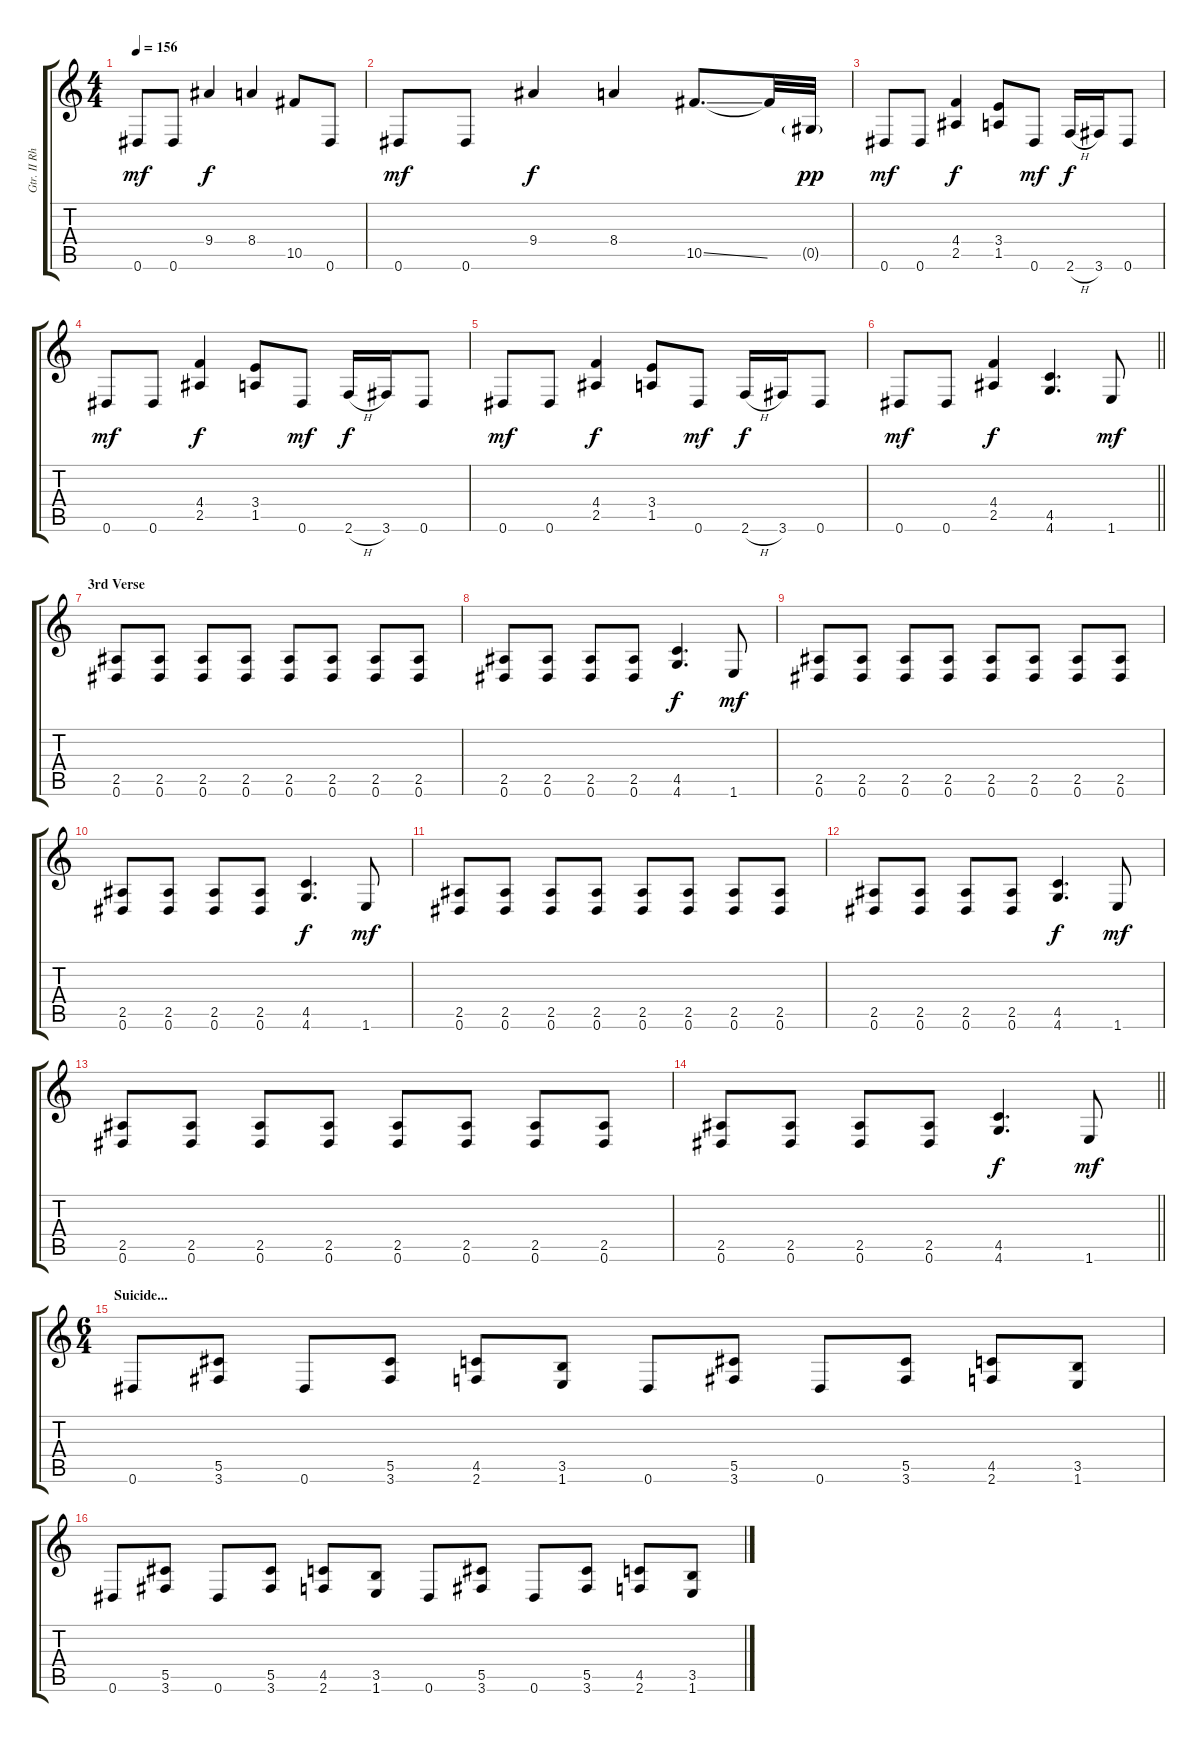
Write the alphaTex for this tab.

\track ("Gtr. II Rhytm" "Gtr. II Rh") {instrument overdrivenguitar}
\staff {score tabs}
\tuning (Eb4 Bb3 Gb3 Db3 Ab2 Eb2) {hide}
\ts (4 4)
\tempo 156
\clef g2
\ks c
0.6.8{dy mf} 0.6.8 9.4.4{dy f} 8.4.4 10.5.8 0.6.8 |
0.6.8{dy mf} 0.6.8 9.4.4{dy f} 8.4.4 10.5{ss}.8{d} 10.5{t}.32 0.5{g}.32{dy pp} |
0.6.8{dy mf} 0.6.8 (4.4 2.5).4{dy f} (3.4 1.5).8 0.6.8{dy mf} 2.6{h}.16{dy f} 3.6.16 0.6.8 |
0.6.8{dy mf} 0.6.8 (4.4 2.5).4{dy f} (3.4 1.5).8 0.6.8{dy mf} 2.6{h}.16{dy f} 3.6.16 0.6.8 |
0.6.8{dy mf} 0.6.8 (4.4 2.5).4{dy f} (3.4 1.5).8 0.6.8{dy mf} 2.6{h}.16{dy f} 3.6.16 0.6.8 |
\barLineRight lightlight
0.6.8{dy mf} 0.6.8 (4.4 2.5).4{dy f} (4.5 4.6).4{d} 1.6.8{dy mf} |
\section ("" "3rd Verse")
(2.5 0.6).8 (2.5 0.6).8 (2.5 0.6).8 (2.5 0.6).8 (2.5 0.6).8 (2.5 0.6).8 (2.5 0.6).8 (2.5 0.6).8 |
(2.5 0.6).8 (2.5 0.6).8 (2.5 0.6).8 (2.5 0.6).8 (4.5 4.6).4{d dy f} 1.6.8{dy mf} |
(2.5 0.6).8 (2.5 0.6).8 (2.5 0.6).8 (2.5 0.6).8 (2.5 0.6).8 (2.5 0.6).8 (2.5 0.6).8 (2.5 0.6).8 |
(2.5 0.6).8 (2.5 0.6).8 (2.5 0.6).8 (2.5 0.6).8 (4.5 4.6).4{d dy f} 1.6.8{dy mf} |
(2.5 0.6).8 (2.5 0.6).8 (2.5 0.6).8 (2.5 0.6).8 (2.5 0.6).8 (2.5 0.6).8 (2.5 0.6).8 (2.5 0.6).8 |
(2.5 0.6).8 (2.5 0.6).8 (2.5 0.6).8 (2.5 0.6).8 (4.5 4.6).4{d dy f} 1.6.8{dy mf} |
(2.5 0.6).8 (2.5 0.6).8 (2.5 0.6).8 (2.5 0.6).8 (2.5 0.6).8 (2.5 0.6).8 (2.5 0.6).8 (2.5 0.6).8 |
\barLineRight lightlight
(2.5 0.6).8 (2.5 0.6).8 (2.5 0.6).8 (2.5 0.6).8 (4.5 4.6).4{d dy f} 1.6.8{dy mf} |
\ts (6 4)
\section ("" "Suicide...")
0.6.8 (5.5 3.6).8 0.6.8 (5.5 3.6).8 (4.5 2.6).8 (3.5 1.6).8 0.6.8 (5.5 3.6).8 0.6.8 (5.5 3.6).8 (4.5 2.6).8 (3.5 1.6).8 |
0.6.8 (5.5 3.6).8 0.6.8 (5.5 3.6).8 (4.5 2.6).8 (3.5 1.6).8 0.6.8 (5.5 3.6).8 0.6.8 (5.5 3.6).8 (4.5 2.6).8 (3.5 1.6).8
